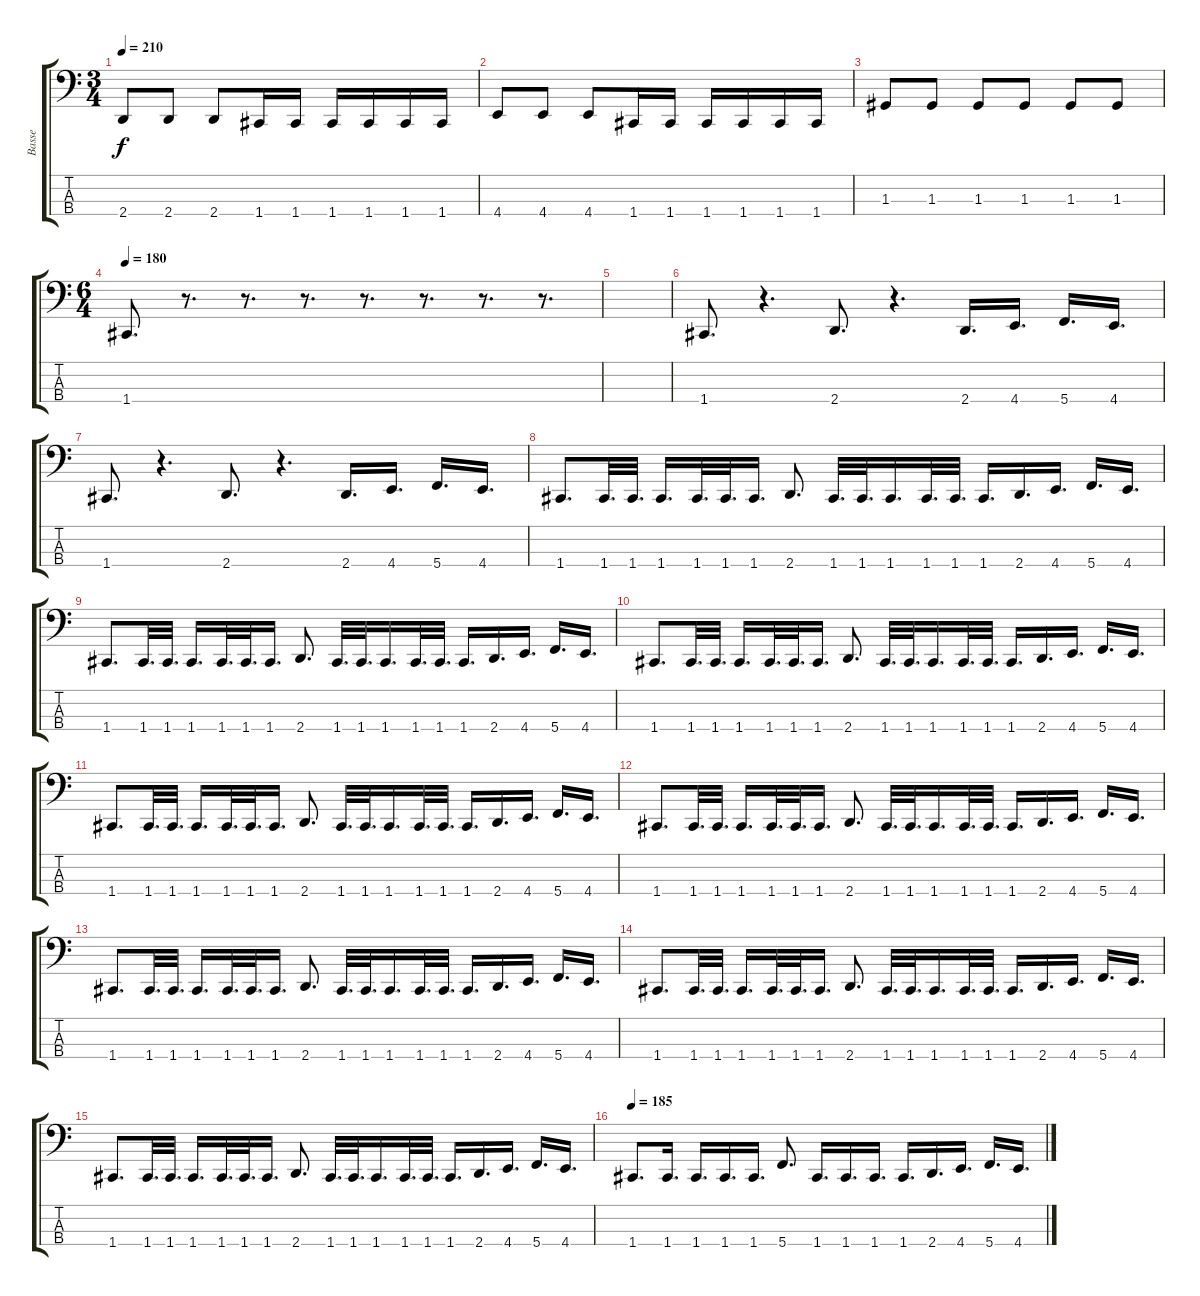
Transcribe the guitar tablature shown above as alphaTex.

\track ("Basse" "Basse") {instrument electricbasspick}
\staff {score tabs}
\tuning (F2 C2 G1 C1) {hide}
\ts (3 4)
\tempo 210
\clef f4
\ks c
2.4.8{dy f} 2.4.8 2.4.8 1.4.16 1.4.16 1.4.16 1.4.16 1.4.16 1.4.16 |
4.4.8 4.4.8 4.4.8 1.4.16 1.4.16 1.4.16 1.4.16 1.4.16 1.4.16 |
1.3.8 1.3.8 1.3.8 1.3.8 1.3.8 1.3.8 |
\ts (6 4)
\tempo 180
1.4.8{d} r.8{d} r.8{d} r.8{d} r.8{d} r.8{d} r.8{d} r.8{d} |
|
1.4.8{d} r.4{d} 2.4.8{d} r.4{d} 2.4.16{d} 4.4.16{d} 5.4.16{d} 4.4.16{d} |
1.4.8{d} r.4{d} 2.4.8{d} r.4{d} 2.4.16{d} 4.4.16{d} 5.4.16{d} 4.4.16{d} |
1.4.8{d} 1.4.32{d} 1.4.32{d} 1.4.16{d} 1.4.32{d} 1.4.32{d} 1.4.16{d} 2.4.8{d} 1.4.32{d} 1.4.32{d} 1.4.16{d} 1.4.32{d} 1.4.32{d} 1.4.16{d} 2.4.16{d} 4.4.16{d} 5.4.16{d} 4.4.16{d} |
1.4.8{d} 1.4.32{d} 1.4.32{d} 1.4.16{d} 1.4.32{d} 1.4.32{d} 1.4.16{d} 2.4.8{d} 1.4.32{d} 1.4.32{d} 1.4.16{d} 1.4.32{d} 1.4.32{d} 1.4.16{d} 2.4.16{d} 4.4.16{d} 5.4.16{d} 4.4.16{d} |
1.4.8{d} 1.4.32{d} 1.4.32{d} 1.4.16{d} 1.4.32{d} 1.4.32{d} 1.4.16{d} 2.4.8{d} 1.4.32{d} 1.4.32{d} 1.4.16{d} 1.4.32{d} 1.4.32{d} 1.4.16{d} 2.4.16{d} 4.4.16{d} 5.4.16{d} 4.4.16{d} |
1.4.8{d} 1.4.32{d} 1.4.32{d} 1.4.16{d} 1.4.32{d} 1.4.32{d} 1.4.16{d} 2.4.8{d} 1.4.32{d} 1.4.32{d} 1.4.16{d} 1.4.32{d} 1.4.32{d} 1.4.16{d} 2.4.16{d} 4.4.16{d} 5.4.16{d} 4.4.16{d} |
1.4.8{d} 1.4.32{d} 1.4.32{d} 1.4.16{d} 1.4.32{d} 1.4.32{d} 1.4.16{d} 2.4.8{d} 1.4.32{d} 1.4.32{d} 1.4.16{d} 1.4.32{d} 1.4.32{d} 1.4.16{d} 2.4.16{d} 4.4.16{d} 5.4.16{d} 4.4.16{d} |
1.4.8{d} 1.4.32{d} 1.4.32{d} 1.4.16{d} 1.4.32{d} 1.4.32{d} 1.4.16{d} 2.4.8{d} 1.4.32{d} 1.4.32{d} 1.4.16{d} 1.4.32{d} 1.4.32{d} 1.4.16{d} 2.4.16{d} 4.4.16{d} 5.4.16{d} 4.4.16{d} |
1.4.8{d} 1.4.32{d} 1.4.32{d} 1.4.16{d} 1.4.32{d} 1.4.32{d} 1.4.16{d} 2.4.8{d} 1.4.32{d} 1.4.32{d} 1.4.16{d} 1.4.32{d} 1.4.32{d} 1.4.16{d} 2.4.16{d} 4.4.16{d} 5.4.16{d} 4.4.16{d} |
1.4.8{d} 1.4.32{d} 1.4.32{d} 1.4.16{d} 1.4.32{d} 1.4.32{d} 1.4.16{d} 2.4.8{d} 1.4.32{d} 1.4.32{d} 1.4.16{d} 1.4.32{d} 1.4.32{d} 1.4.16{d} 2.4.16{d} 4.4.16{d} 5.4.16{d} 4.4.16{d} |
\tempo 185
1.4.8{d} 1.4.16{d} 1.4.16{d} 1.4.16{d} 1.4.16{d} 5.4.8{d} 1.4.16{d} 1.4.16{d} 1.4.16{d} 1.4.16{d} 2.4.16{d} 4.4.16{d} 5.4.16{d} 4.4.16{d}
